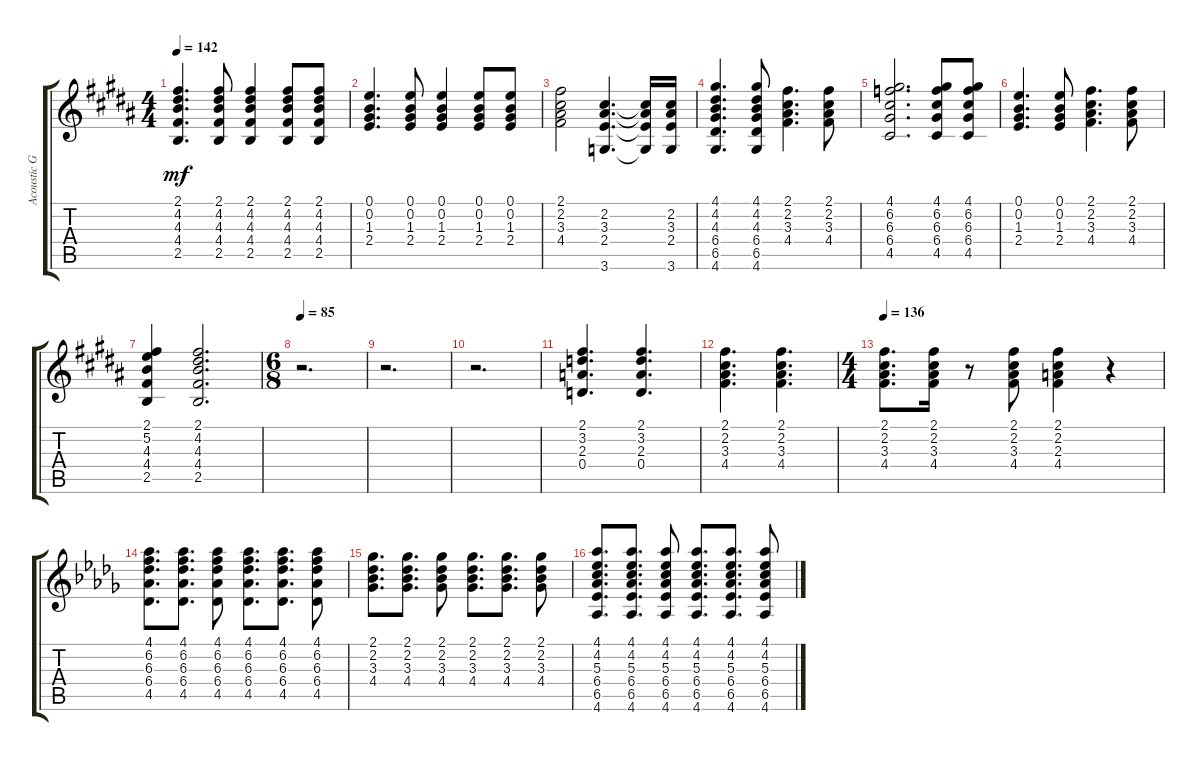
\track ("Acoustic Guitar" "Acoustic G") {instrument acousticguitarsteel}
\staff {score tabs}
\tuning (E4 B3 G3 D3 A2 E2) {hide}
\ts (4 4)
\tempo 142
\clef g2
\ks g#minor
(2.1 4.2 4.3 4.4 2.5).4{d dy mf} (2.1 4.2 4.3 4.4 2.5).8 (2.1 4.2 4.3 4.4 2.5).4 (2.1 4.2 4.3 4.4 2.5).8 (2.1 4.2 4.3 4.4 2.5).8 |
(0.1 0.2 1.3 2.4).4{d} (0.1 0.2 1.3 2.4).8 (0.1 0.2 1.3 2.4).4 (0.1 0.2 1.3 2.4).8 (0.1 0.2 1.3 2.4).8 |
(2.1 2.2 3.3 4.4).2 (2.2 3.3 2.4 3.6).4{d} (2.2{t} 3.3{t} 2.4{t} 3.6{t}).16 (2.2 3.3 2.4 3.6).16 |
(4.1 4.2 4.3 6.4 6.5 4.6).4{d} (4.1 4.2 4.3 6.4 6.5 4.6).8 (2.1 2.2 3.3 4.4).4{d} (2.1 2.2 3.3 4.4).8 |
(4.1 6.2 6.3 6.4 4.5).2{d} (4.1 6.2 6.3 6.4 4.5).8 (4.1 6.2 6.3 6.4 4.5).8 |
(0.1 0.2 1.3 2.4).4{d} (0.1 0.2 1.3 2.4).8 (2.1 2.2 3.3 4.4).4{d} (2.1 2.2 3.3 4.4).8 |
(2.1 5.2 4.3 4.4 2.5).4 (2.1 4.2 4.3 4.4 2.5).2{d} |
\ts (6 8)
\tempo 85
r.2{d} |
r.2{d} |
r.2{d} |
(2.1 3.2 2.3 0.4).4{d} (2.1 3.2 2.3 0.4).4{d} |
(2.1 2.2 3.3 4.4).4{d} (2.1 2.2 3.3 4.4).4{d} |
\ts (4 4)
\tempo 136
(2.1 2.2 3.3 4.4).8{d} (2.1 2.2 3.3 4.4).16 r.8 (2.1 2.2 3.3 4.4).8 (2.1 2.2 2.3 4.4).4 r.4 |
\ks db
(4.1 6.2 6.3 6.4 4.5).8{d} (4.1 6.2 6.3 6.4 4.5).8{d} (4.1 6.2 6.3 6.4 4.5).8 (4.1 6.2 6.3 6.4 4.5).8{d} (4.1 6.2 6.3 6.4 4.5).8{d} (4.1 6.2 6.3 6.4 4.5).8 |
(2.1 2.2 3.3 4.4).8{d} (2.1 2.2 3.3 4.4).8{d} (2.1 2.2 3.3 4.4).8 (2.1 2.2 3.3 4.4).8{d} (2.1 2.2 3.3 4.4).8{d} (2.1 2.2 3.3 4.4).8 |
(4.1 4.2 5.3 6.4 6.5 4.6).8{d} (4.1 4.2 5.3 6.4 6.5 4.6).8{d} (4.1 4.2 5.3 6.4 6.5 4.6).8 (4.1 4.2 5.3 6.4 6.5 4.6).8{d} (4.1 4.2 5.3 6.4 6.5 4.6).8{d} (4.1 4.2 5.3 6.4 6.5 4.6).8
